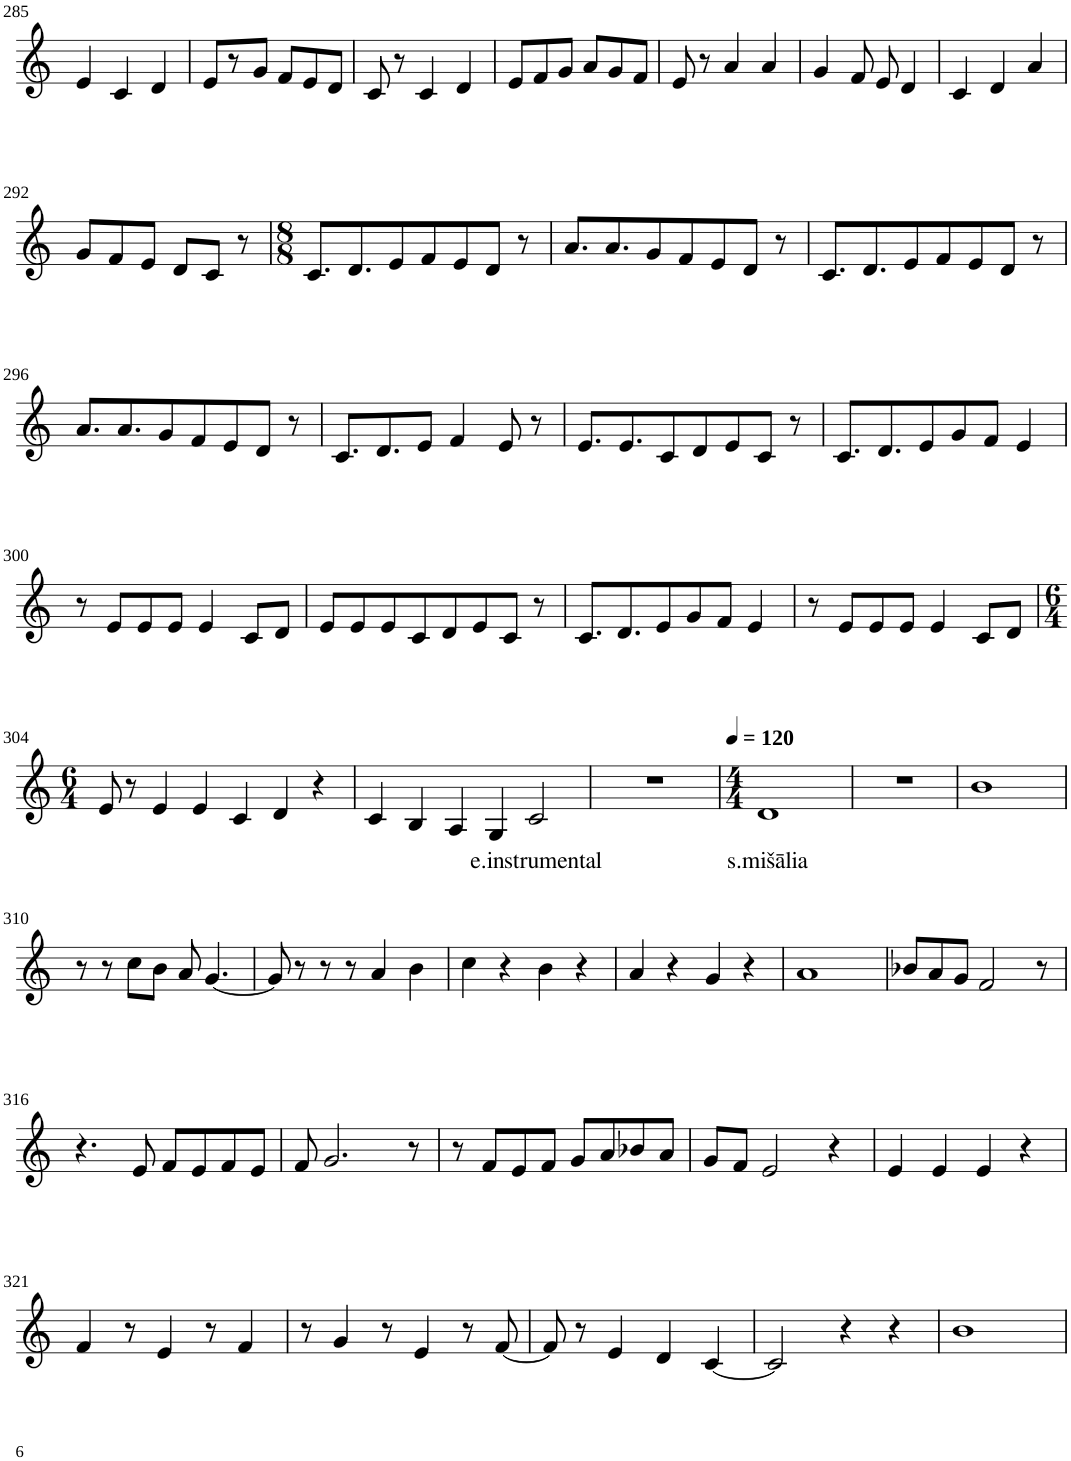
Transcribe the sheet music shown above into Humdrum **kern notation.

**kern	**text
*part1	*part1
*staff1	*staff1
*I"Violin	*
!!LO:PB:g=z
*clefG2	*
*k[]	*
*M6/8	*
=285	=285
4e/	.
4c/	.
4d/	.
=286	=286
8e/L	.
8r	.
8g/J	.
8f/L	.
8e/	.
8d/J	.
=287	=287
8c/	.
8r	.
4c/	.
4d/	.
=288	=288
8e/L	.
8f/	.
8g/J	.
8a/L	.
8g/	.
8f/J	.
=289	=289
8e/	.
8r	.
4a/	.
4a/	.
=290	=290
4g/	.
8f/	.
8e/	.
4d/	.
=291	=291
4c/	.
4d/	.
4a/	.
!!LO:LB:g=z
=292	=292
8g/L	.
8f/	.
8e/J	.
8d/L	.
8c/J	.
8r	.
=293	=293
*M8/8	*
8.c/L	.
8.d/	.
8e/	.
8f/	.
8e/	.
8d/J	.
8r	.
=294	=294
8.a/L	.
8.a/	.
8g/	.
8f/	.
8e/	.
8d/J	.
8r	.
=295	=295
8.c/L	.
8.d/	.
8e/	.
8f/	.
8e/	.
8d/J	.
8r	.
!!LO:LB:g=z
=296	=296
8.a/L	.
8.a/	.
8g/	.
8f/	.
8e/	.
8d/J	.
8r	.
=297	=297
8.c/L	.
8.d/	.
8e/J	.
4f/	.
8e/	.
8r	.
=298	=298
8.e/L	.
8.e/	.
8c/	.
8d/	.
8e/	.
8c/J	.
8r	.
=299	=299
8.c/L	.
8.d/	.
8e/	.
8g/	.
8f/J	.
4e/	.
!!LO:LB:g=z
=300	=300
8r	.
8e/L	.
8e/	.
8e/J	.
4e/	.
8c/L	.
8d/J	.
=301	=301
8e/L	.
8e/	.
8e/	.
8c/	.
8d/	.
8e/	.
8c/J	.
8r	.
=302	=302
8.c/L	.
8.d/	.
8e/	.
8g/	.
8f/J	.
4e/	.
=303	=303
8r	.
8e/L	.
8e/	.
8e/J	.
4e/	.
8c/L	.
8d/J	.
!!LO:LB:g=z
=304	=304
*M6/4	*
8e/	.
8r	.
4e/	.
4e/	.
4c/	.
4d/	.
4r	.
=305	=305
4c/	.
4B/	.
4A/	.
4G/	.
!	!LO:LY:b
2c/	e.instrumental
=306	=306
1.r	.
=307	=307
*M4/4	*
*MM120	*
!	!LO:LY:b
1d	s.mišālia
=308	=308
1r	.
=309	=309
1b	.
!!LO:LB:g=z
=310	=310
8r	.
8r	.
8cc\L	.
8b\J	.
8a/	.
[4.g/	.
=311	=311
8g/]	.
8r	.
8r	.
8r	.
4a/	.
4b\	.
=312	=312
4cc\	.
4r	.
4b\	.
4r	.
=313	=313
4a/	.
4r	.
4g/	.
4r	.
=314	=314
1a	.
=315	=315
8b-X/L	.
8a/	.
8g/J	.
2f/	.
8r	.
!!LO:LB:g=z
=316	=316
4.r	.
8e/	.
8f/L	.
8e/	.
8f/	.
8e/J	.
=317	=317
8f/	.
2.g/	.
8r	.
=318	=318
8r	.
8f/L	.
8e/	.
8f/J	.
8g/L	.
8a/	.
8b-X/	.
8a/J	.
=319	=319
8g/L	.
8f/J	.
2e/	.
4r	.
=320	=320
4e/	.
4e/	.
4e/	.
4r	.
!!LO:LB:g=z
=321	=321
4f/	.
8r	.
4e/	.
8r	.
4f/	.
=322	=322
8r	.
4g/	.
8r	.
4e/	.
8r	.
[8f/	.
=323	=323
8f/]	.
8r	.
4e/	.
4d/	.
[4c/	.
=324	=324
2c/]	.
4r	.
4r	.
=325	=325
1b	.
=	=
*-	*-
